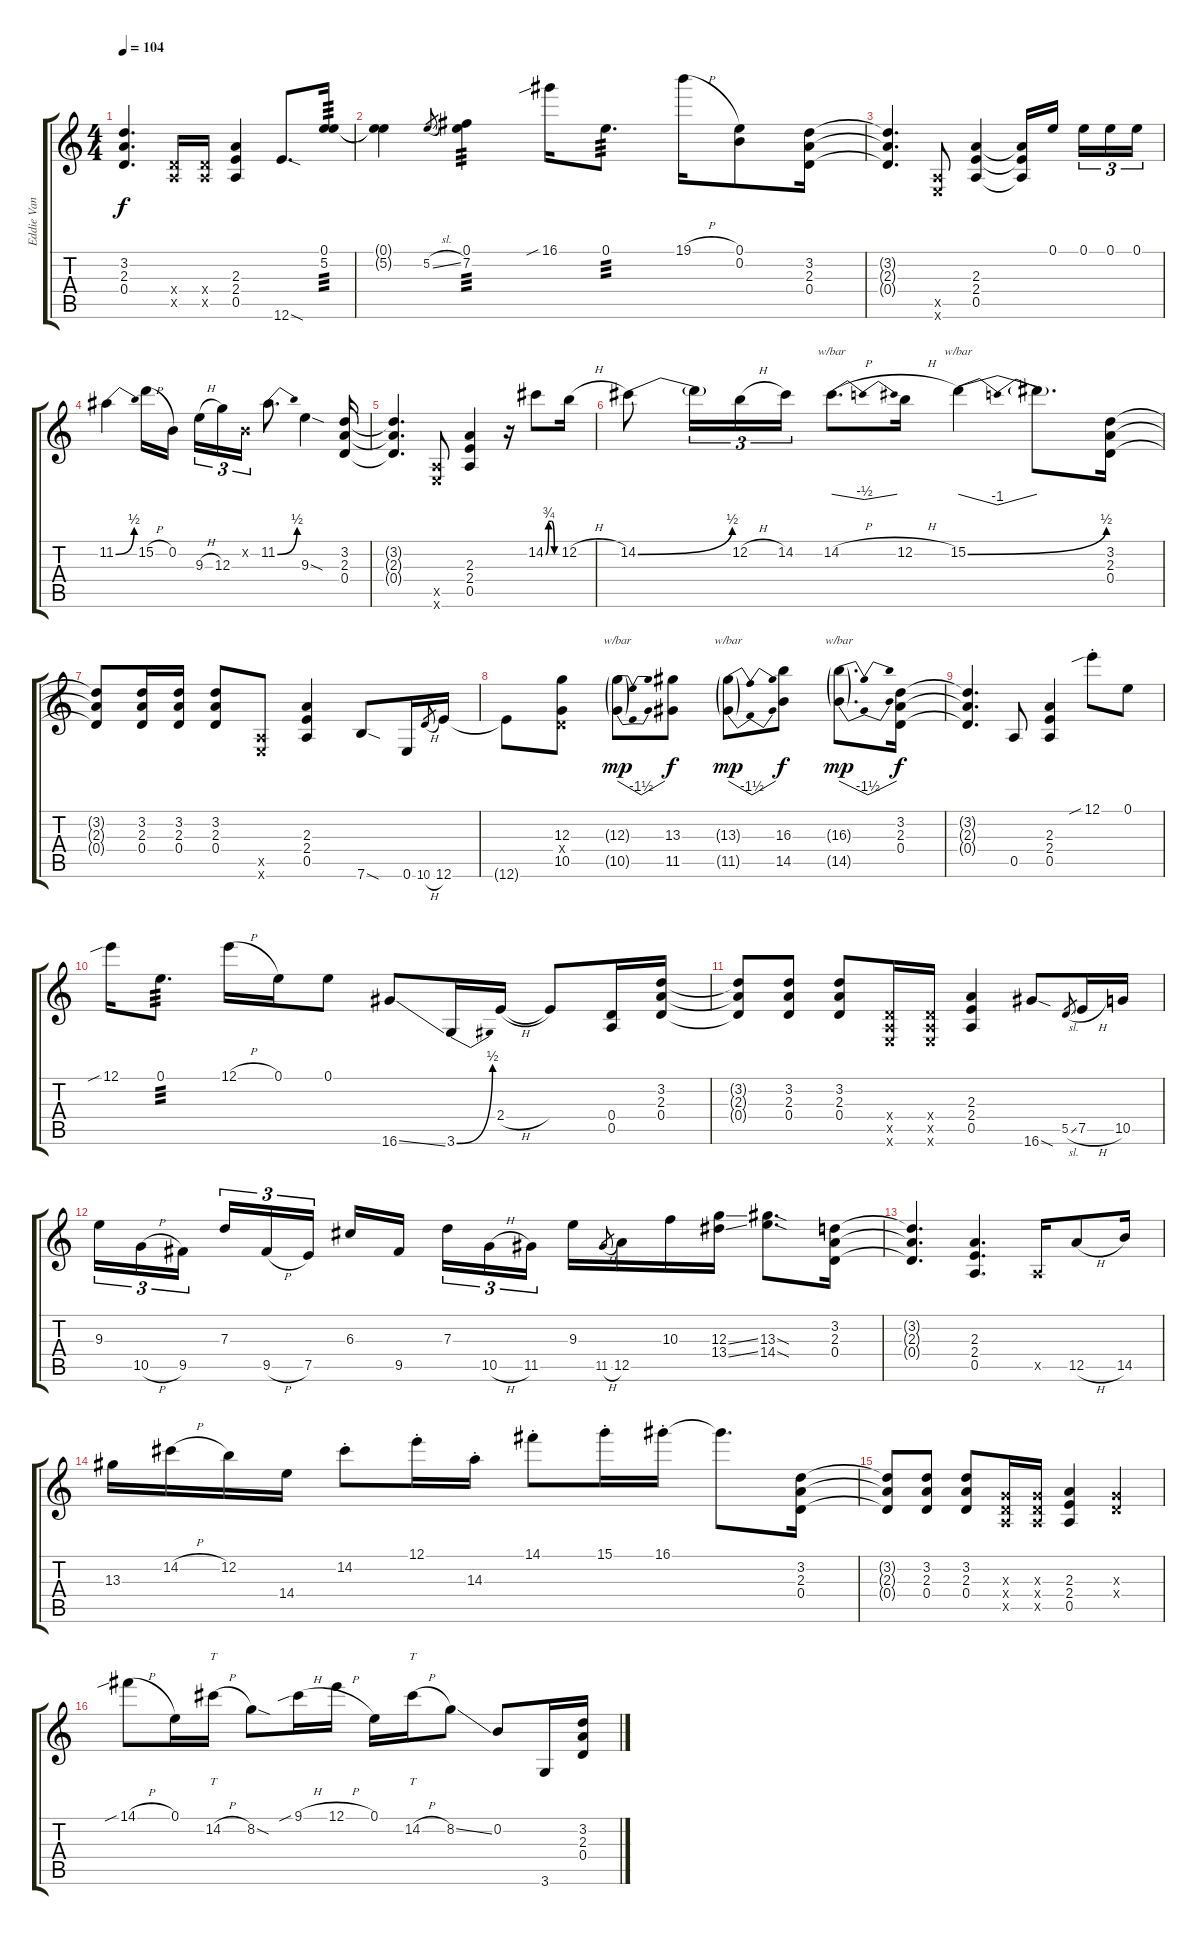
\track ("Eddie Van Halen" "Eddie Van ") {instrument distortionguitar}
\staff {score tabs}
\tuning (E4 B3 G3 D3 A2 E2) {hide}
\ts (4 4)
\tempo 104
\clef g2
\ks c
(3.2{t} 2.3{t} 0.4{t}).4{d dy f} (0.4{x} 0.5{x}).16 (0.4{x} 0.5{x}).16 (2.3 2.4 0.5).4 12.6{sod}.8{d} (0.1 5.2).16{tp 3} |
(0.1{t} 5.2{t}).4 5.2{sl}.8{gr} (0.1 7.2).4{tp 3} 16.1{sib}.16 0.1.8{d tp 3} 19.1{h}.16 (0.1 0.2).8 (3.2 2.3 0.4).16 |
(3.2{t} 2.3{t} 0.4{t}).4{d} (0.5{x} 0.6{x}).8 (2.3 2.4 0.5).4 (2.3{t} 2.4{t} 0.5{t}).16 0.1.16{beam splitsecondary} 0.1.16{tu (3 2)} 0.1.16{tu (3 2)} 0.1.16{tu (3 2)} |
11.2{be (bend 0 0 60 2)}.4 15.2{h}.16 0.2.16{beam splitsecondary} 9.3{h}.16{tu (3 2)} 12.3.16{tu (3 2)} 0.2{x}.16{tu (3 2)} 11.2{be (bend 0 0 60 2)}.8{d} 9.3{sod}.4 (3.2 2.3 0.4).16 |
(3.2{t} 2.3{t} 0.4{t}).4{d} (0.5{x} 0.6{x}).8 (2.3 2.4 0.5).4 r.16 14.2{be (custom 0 0 15 3 30 3 45 0 60 0)}.8 12.2{h}.16 |
14.2{be (bend 0 0 60 2)}.8 14.2{t}.16{tu (3 2)} 12.2{h}.16{tu (3 2)} 14.2.16{tu (3 2)} 14.2{h}.8{d tbe (dip default 0 0 40 -2 60 0)} 12.2{h}.16 15.2{be (bend 0 0 60 2)}.4{tbe (dip default 0 0 30 -4 60 0)} 15.2{t}.8{d} (3.2 2.3 0.4).16 |
(3.2{t} 2.3{t} 0.4{t}).8 (3.2 2.3 0.4).16 (3.2 2.3 0.4).16 (3.2 2.3 0.4).8 (0.5{x} 0.6{x}).8 (2.3 2.4 0.5).4 7.6{sod}.8 0.6.16 10.6{h}.8{gr} 12.6.16 |
12.6{t}.8 (12.3 0.4{x} 10.5).8 (12.3{g} 10.5{g}).8{tbe (dip default 0 0 30 -6 60 0) dy mp} (13.3 11.5).8{dy f} (13.3{g} 11.5{g}).8{tbe (dip default 0 0 30 -6 60 0) dy mp} (16.3 14.5).8{dy f} (16.3{g} 14.5{g}).8{d tbe (dip default 0 0 30 -6 60 0) dy mp} (3.2 2.3 0.4).16{dy f} |
(3.2{t} 2.3{t} 0.4{t}).4{d} 0.5.8 (2.3 2.4 0.5).4 12.1{sib st}.8 0.1.8 |
12.1{sib}.16 0.1.8{d tp 3} 12.1{h}.16 0.1.16 0.1.8 16.6{ss}.8 3.6{be (bend 0 0 60 2)}.16 2.4{h}.16 2.4{t}.8 (0.4 0.5).16 (3.2 2.3 0.4).16 |
(3.2{t} 2.3{t} 0.4{t}).8 (3.2 2.3 0.4).8 (3.2 2.3 0.4).8 (0.4{x} 0.5{x} 0.6{x}).16 (0.4{x} 0.5{x} 0.6{x}).16 (2.3 2.4 0.5).4 16.6{sod}.8 5.5{sl}.8{gr} 7.5{h}.16 10.5.16 |
9.3.16{tu (3 2)} 10.5{h}.16{tu (3 2)} 9.5.16{tu (3 2) beam splitsecondary} 7.3.16{tu (3 2)} 9.5{h}.16{tu (3 2)} 7.5.16{tu (3 2)} 6.3.16 9.5.16{beam splitsecondary} 7.3.16{tu (3 2)} 10.5{h}.16{tu (3 2)} 11.5.16{tu (3 2)} 9.3.16 11.5{h}.8{gr} 12.5.16 10.3.16 (12.3{ss} 13.4{ss}).16 (13.3{sod} 14.4{sod}).8{d} (3.2 2.3 0.4).16 |
(3.2{t} 2.3{t} 0.4{t}).4{d} (2.3 2.4 0.5).4{d} 0.5{x}.16 12.5{h}.8 14.5.16 |
13.3.16 14.2{h}.16 12.2.16 14.4.16 14.2{st}.8 12.1{st}.16 14.3{st}.16 14.1{st}.8 15.1{st}.16 16.1{st}.16 16.1{t}.8{d} (3.2 2.3 0.4).16 |
(3.2{t} 2.3{t} 0.4{t}).8 (3.2 2.3 0.4).8 (3.2 2.3 0.4).8 (0.3{x} 0.4{x} 0.5{x}).16 (0.3{x} 0.4{x} 0.5{x}).16 (2.3 2.4 0.5).4 (0.3{x} 0.4{x}).4 |
14.1{sib h}.8 0.1.16 14.2{h}.16{tt} 8.2{sod}.8 9.1{sib h}.16 12.1{h}.16 0.1.16 14.2{h}.16{tt} 8.2{ss}.8 0.2.8 3.6.16 (3.2 2.3 0.4).16
